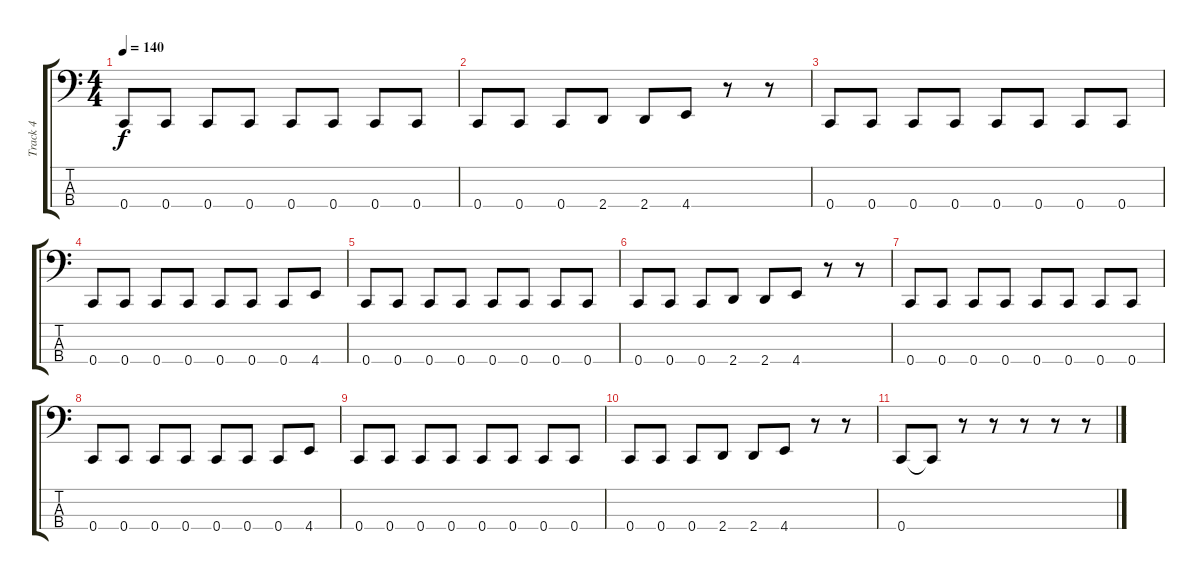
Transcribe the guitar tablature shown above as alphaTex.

\track ("Track 4" "Track 4") {instrument electricbasspick}
\staff {score tabs}
\tuning (F2 C2 G1 C1) {hide}
\ts (4 4)
\tempo 140
\clef f4
\ks c
0.4.8{dy f} 0.4.8 0.4.8 0.4.8 0.4.8 0.4.8 0.4.8 0.4.8 |
0.4.8 0.4.8 0.4.8 2.4.8 2.4.8 4.4.8 r.8 r.8 |
0.4.8 0.4.8 0.4.8 0.4.8 0.4.8 0.4.8 0.4.8 0.4.8 |
0.4.8 0.4.8 0.4.8 0.4.8 0.4.8 0.4.8 0.4.8 4.4.8 |
0.4.8 0.4.8 0.4.8 0.4.8 0.4.8 0.4.8 0.4.8 0.4.8 |
0.4.8 0.4.8 0.4.8 2.4.8 2.4.8 4.4.8 r.8 r.8 |
0.4.8 0.4.8 0.4.8 0.4.8 0.4.8 0.4.8 0.4.8 0.4.8 |
0.4.8 0.4.8 0.4.8 0.4.8 0.4.8 0.4.8 0.4.8 4.4.8 |
0.4.8 0.4.8 0.4.8 0.4.8 0.4.8 0.4.8 0.4.8 0.4.8 |
0.4.8 0.4.8 0.4.8 2.4.8 2.4.8 4.4.8 r.8 r.8 |
0.4.8 0.4{t}.8 r.8 r.8 r.8 r.8 r.8
